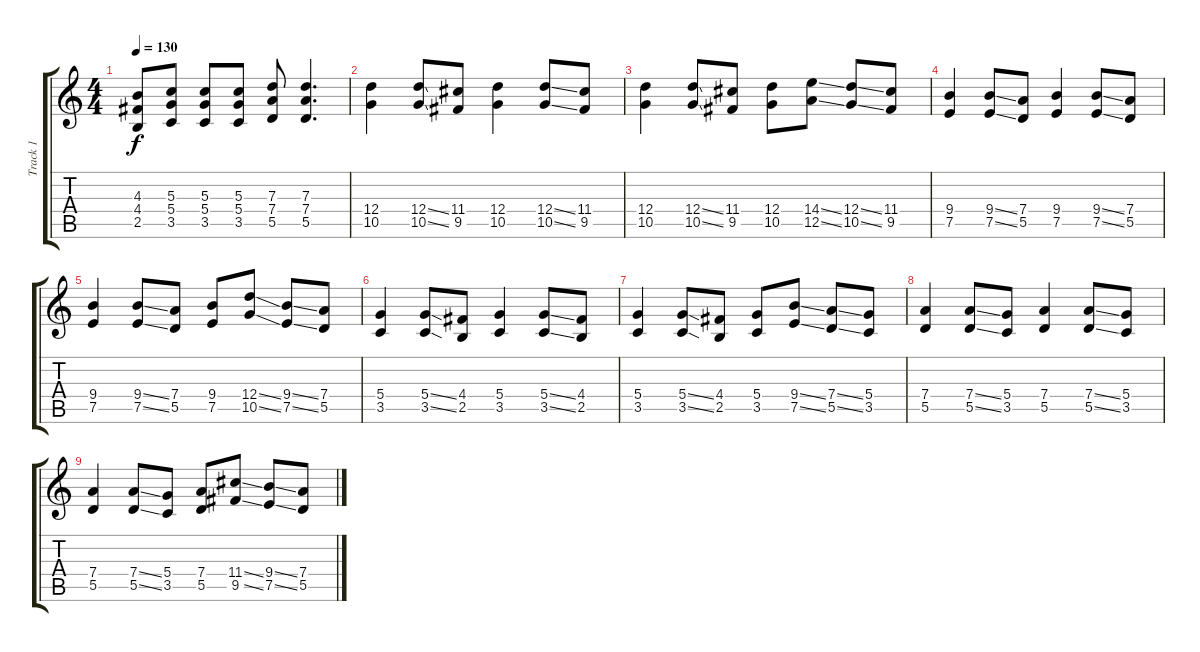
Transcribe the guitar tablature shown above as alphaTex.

\track ("Track 1" "Track 1") {instrument overdrivenguitar}
\staff {score tabs}
\tuning (E4 B3 G3 D3 A2 E2) {hide}
\ts (4 4)
\tempo 130
\clef g2
\ks c
(4.3 4.4 2.5).8{dy f} (5.3 5.4 3.5).8 (5.3 5.4 3.5).8 (5.3 5.4 3.5).8 (7.3 7.4 5.5).8 (7.3 7.4 5.5).4{d} |
(12.4 10.5).4 (12.4{ss} 10.5{ss}).8 (11.4 9.5).8 (12.4 10.5).4 (12.4{ss} 10.5{ss}).8 (11.4 9.5).8 |
(12.4 10.5).4 (12.4{ss} 10.5{ss}).8 (11.4 9.5).8 (12.4 10.5).8 (14.4{ss} 12.5{ss}).8 (12.4{ss} 10.5{ss}).8 (11.4 9.5).8 |
(9.4 7.5).4 (9.4{ss} 7.5{ss}).8 (7.4 5.5).8 (9.4 7.5).4 (9.4{ss} 7.5{ss}).8 (7.4 5.5).8 |
(9.4 7.5).4 (9.4{ss} 7.5{ss}).8 (7.4 5.5).8 (9.4 7.5).8 (12.4{ss} 10.5{ss}).8 (9.4{ss} 7.5{ss}).8 (7.4 5.5).8 |
(5.4 3.5).4 (5.4{ss} 3.5{ss}).8 (4.4 2.5).8 (5.4 3.5).4 (5.4{ss} 3.5{ss}).8 (4.4 2.5).8 |
(5.4 3.5).4 (5.4{ss} 3.5{ss}).8 (4.4 2.5).8 (5.4 3.5).8 (9.4{ss} 7.5{ss}).8 (7.4{ss} 5.5{ss}).8 (5.4 3.5).8 |
(7.4 5.5).4 (7.4{ss} 5.5{ss}).8 (5.4 3.5).8 (7.4 5.5).4 (7.4{ss} 5.5{ss}).8 (5.4 3.5).8 |
(7.4 5.5).4 (7.4{ss} 5.5{ss}).8 (5.4 3.5).8 (7.4 5.5).8 (11.4{ss} 9.5{ss}).8 (9.4{ss} 7.5{ss}).8 (7.4 5.5).8
